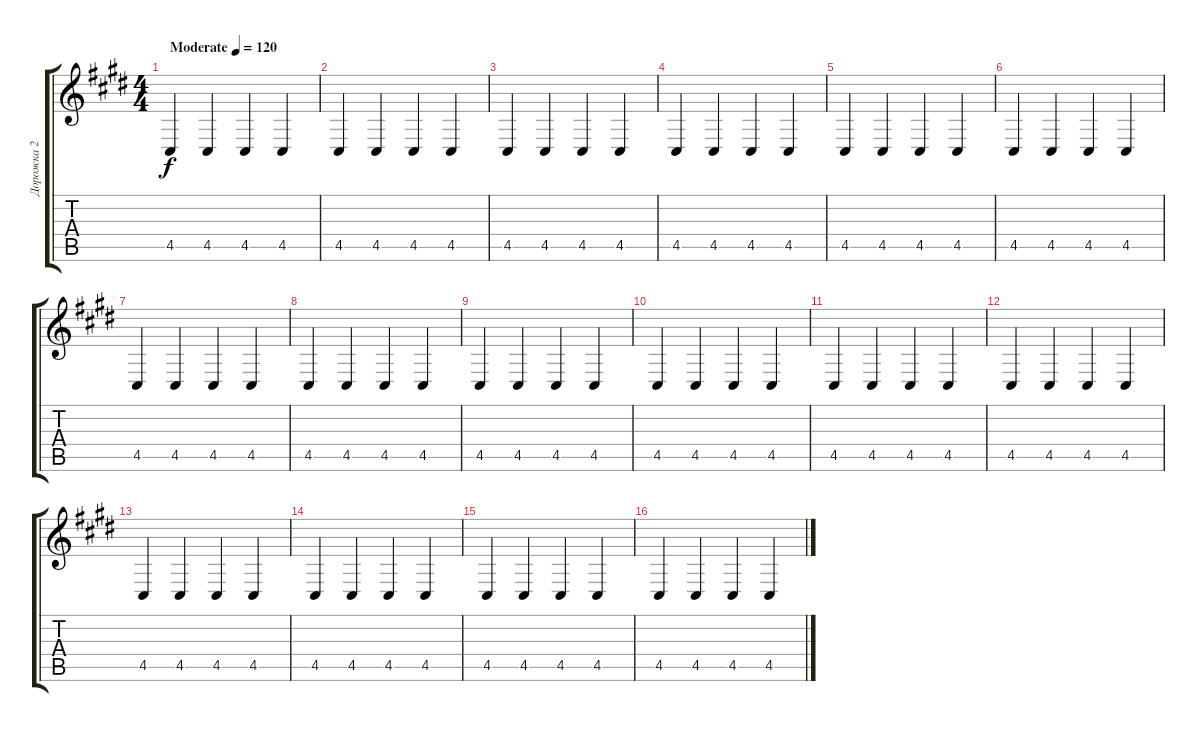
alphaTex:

\track ("Дорожка 2" "Дорожка 2") {instrument acousticgrandpiano}
\staff {score tabs}
\tuning (E4 B3 G3 D3 A2 E2) {hide}
\ts (4 4)
\tempo (120 "Moderate")
\clef g2
\ks e
4.5.4{dy f instrument acousticgrandpiano} 4.5.4 4.5.4 4.5.4 |
4.5.4 4.5.4 4.5.4 4.5.4 |
4.5.4 4.5.4 4.5.4 4.5.4 |
4.5.4 4.5.4 4.5.4 4.5.4 |
4.5.4 4.5.4 4.5.4 4.5.4 |
4.5.4 4.5.4 4.5.4 4.5.4 |
4.5.4 4.5.4 4.5.4 4.5.4 |
4.5.4 4.5.4 4.5.4 4.5.4 |
4.5.4 4.5.4 4.5.4 4.5.4 |
4.5.4 4.5.4 4.5.4 4.5.4 |
4.5.4 4.5.4 4.5.4 4.5.4 |
4.5.4 4.5.4 4.5.4 4.5.4 |
4.5.4 4.5.4 4.5.4 4.5.4 |
4.5.4 4.5.4 4.5.4 4.5.4 |
4.5.4 4.5.4 4.5.4 4.5.4 |
4.5.4 4.5.4 4.5.4 4.5.4
